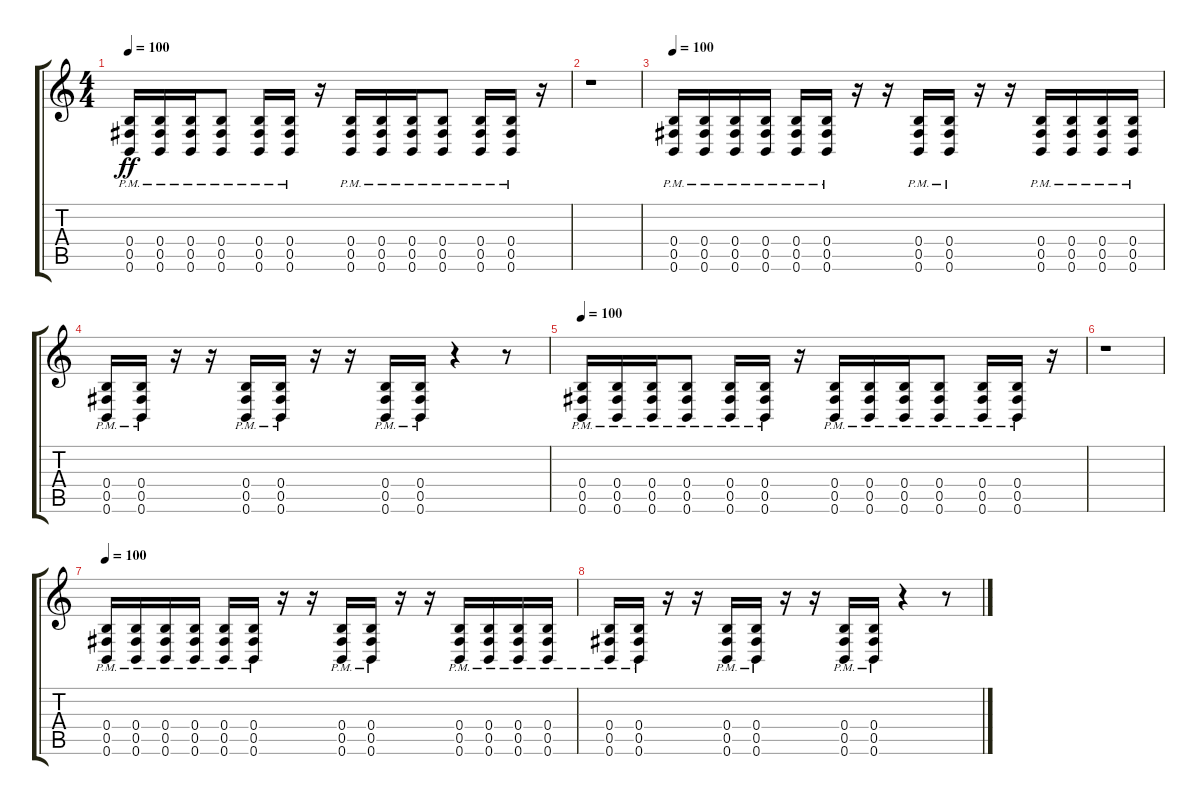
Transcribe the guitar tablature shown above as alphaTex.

\track (" " " ") {instrument distortionguitar}
\staff {score tabs}
\tuning (Db4 Ab3 E3 B2 Gb2 B1) {hide}
\ts (4 4)
\tempo 30
\tempo 100
\clef g2
\ks c
(0.4{pm} 0.5{pm} 0.6{pm}).16{dy ff} (0.4{pm} 0.5{pm} 0.6{pm}).16 (0.4{pm} 0.5{pm} 0.6{pm}).16 (0.4{pm} 0.5{pm} 0.6{pm}).8 (0.4{pm} 0.5{pm} 0.6{pm}).16 (0.4{pm} 0.5{pm} 0.6{pm}).16 r.16 (0.4{pm} 0.5{pm} 0.6{pm}).16 (0.4{pm} 0.5{pm} 0.6{pm}).16 (0.4{pm} 0.5{pm} 0.6{pm}).16 (0.4{pm} 0.5{pm} 0.6{pm}).8 (0.4{pm} 0.5{pm} 0.6{pm}).16 (0.4{pm} 0.5{pm} 0.6{pm}).16 r.16 |
r.1 |
\tempo 100
(0.4{pm} 0.5{pm} 0.6{pm}).16 (0.4{pm} 0.5{pm} 0.6{pm}).16 (0.4{pm} 0.5{pm} 0.6{pm}).16 (0.4{pm} 0.5{pm} 0.6{pm}).16 (0.4{pm} 0.5{pm} 0.6{pm}).16 (0.4{pm} 0.5{pm} 0.6{pm}).16 r.16 r.16 (0.4{pm} 0.5{pm} 0.6{pm}).16 (0.4{pm} 0.5{pm} 0.6{pm}).16 r.16 r.16 (0.4{pm} 0.5{pm} 0.6{pm}).16 (0.4{pm} 0.5{pm} 0.6{pm}).16 (0.4{pm} 0.5{pm} 0.6{pm}).16 (0.4{pm} 0.5{pm} 0.6{pm}).16 |
(0.4{pm} 0.5{pm} 0.6{pm}).16 (0.4{pm} 0.5{pm} 0.6{pm}).16 r.16 r.16 (0.4{pm} 0.5{pm} 0.6{pm}).16 (0.4{pm} 0.5{pm} 0.6{pm}).16 r.16 r.16 (0.4{pm} 0.5{pm} 0.6{pm}).16 (0.4{pm} 0.5{pm} 0.6{pm}).16 r.4 r.8 |
\tempo 30
\tempo 100
(0.4{pm} 0.5{pm} 0.6{pm}).16 (0.4{pm} 0.5{pm} 0.6{pm}).16 (0.4{pm} 0.5{pm} 0.6{pm}).16 (0.4{pm} 0.5{pm} 0.6{pm}).8 (0.4{pm} 0.5{pm} 0.6{pm}).16 (0.4{pm} 0.5{pm} 0.6{pm}).16 r.16 (0.4{pm} 0.5{pm} 0.6{pm}).16 (0.4{pm} 0.5{pm} 0.6{pm}).16 (0.4{pm} 0.5{pm} 0.6{pm}).16 (0.4{pm} 0.5{pm} 0.6{pm}).8 (0.4{pm} 0.5{pm} 0.6{pm}).16 (0.4{pm} 0.5{pm} 0.6{pm}).16 r.16 |
r.1 |
\tempo 100
(0.4{pm} 0.5{pm} 0.6{pm}).16 (0.4{pm} 0.5{pm} 0.6{pm}).16 (0.4{pm} 0.5{pm} 0.6{pm}).16 (0.4{pm} 0.5{pm} 0.6{pm}).16 (0.4{pm} 0.5{pm} 0.6{pm}).16 (0.4{pm} 0.5{pm} 0.6{pm}).16 r.16 r.16 (0.4{pm} 0.5{pm} 0.6{pm}).16 (0.4{pm} 0.5{pm} 0.6{pm}).16 r.16 r.16 (0.4{pm} 0.5{pm} 0.6{pm}).16 (0.4{pm} 0.5{pm} 0.6{pm}).16 (0.4{pm} 0.5{pm} 0.6{pm}).16 (0.4{pm} 0.5{pm} 0.6{pm}).16 |
(0.4{pm} 0.5{pm} 0.6{pm}).16 (0.4{pm} 0.5{pm} 0.6{pm}).16 r.16 r.16 (0.4{pm} 0.5{pm} 0.6{pm}).16 (0.4{pm} 0.5{pm} 0.6{pm}).16 r.16 r.16 (0.4{pm} 0.5{pm} 0.6{pm}).16 (0.4{pm} 0.5{pm} 0.6{pm}).16 r.4 r.8
